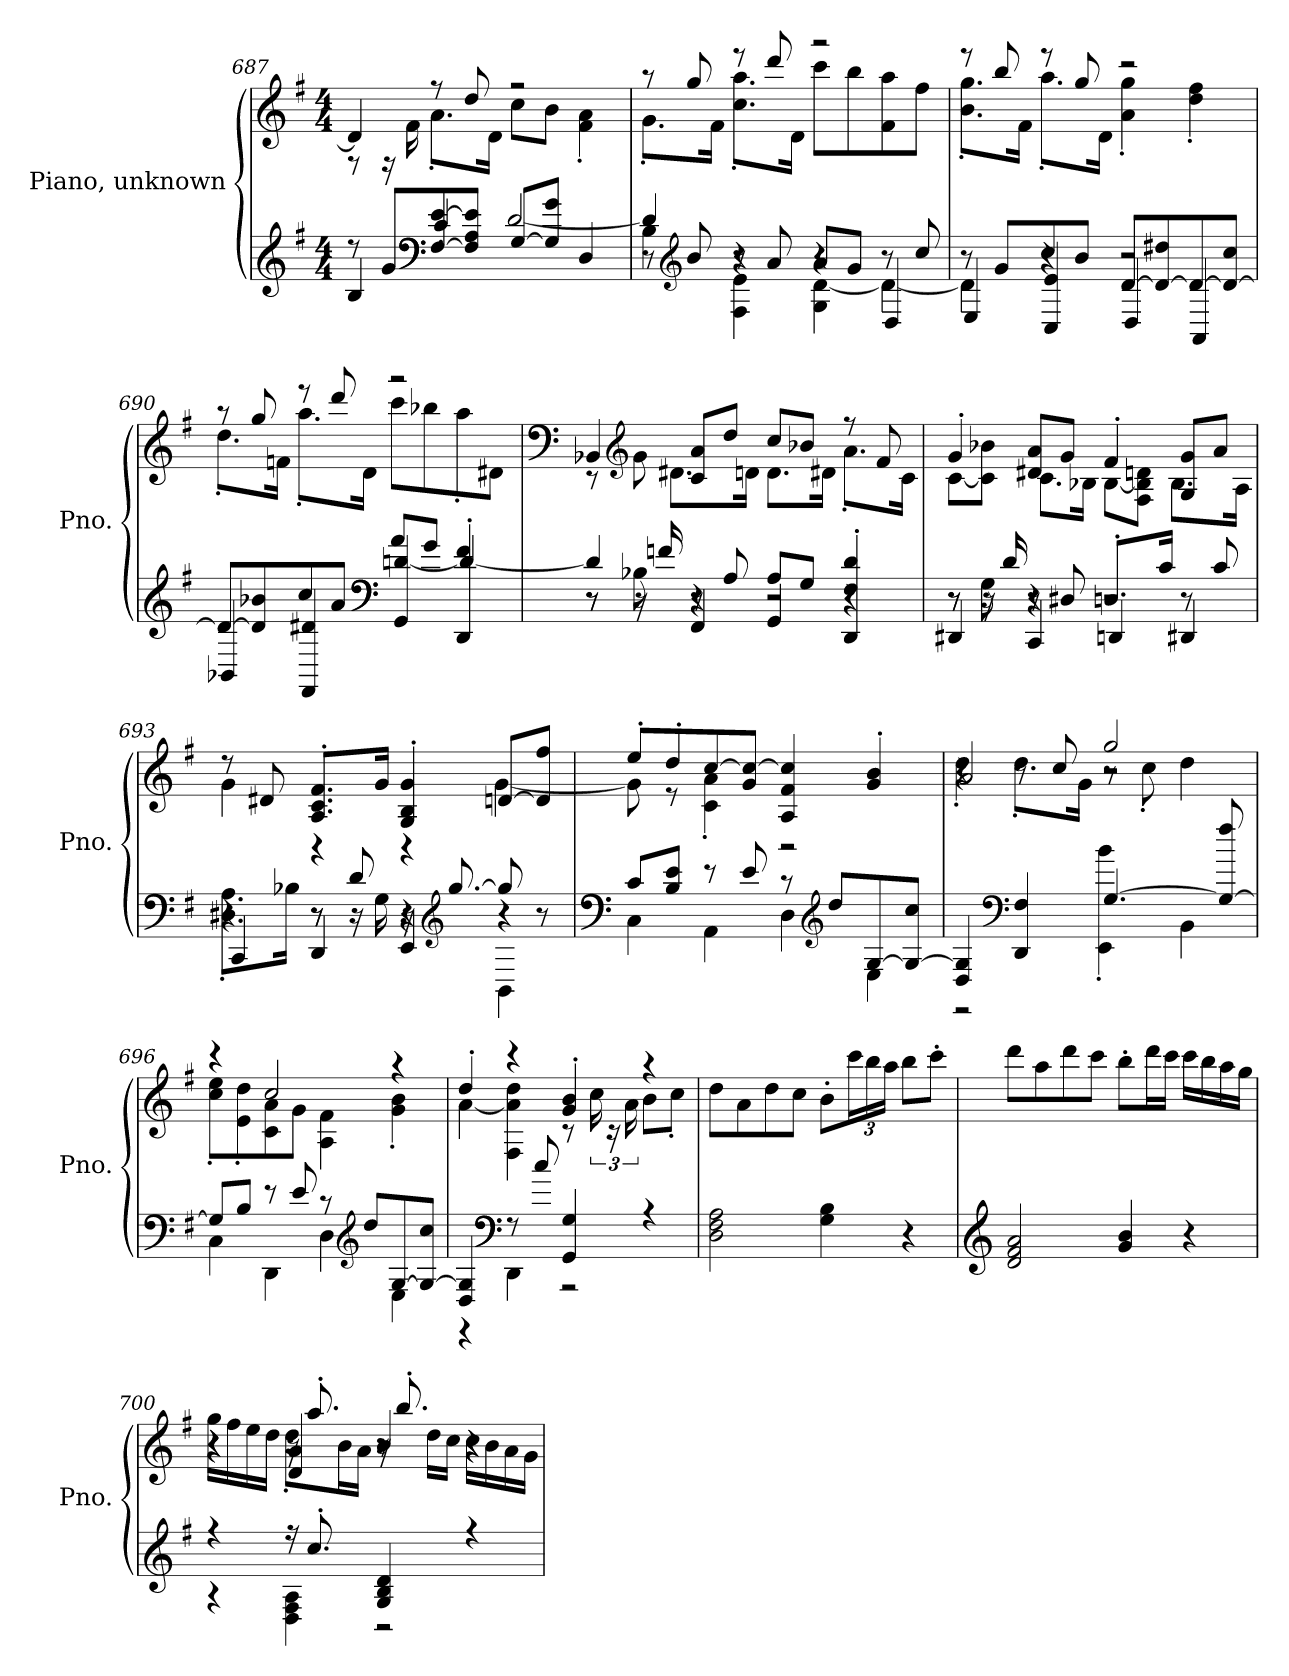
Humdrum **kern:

**kern	**kern
*part1	*part1
*staff2	*staff1
*I"Piano, unknown	*
*I'Pno.	*
*clefG2	*clefG2
*k[f#]	*k[f#]
*M4/4	*M4/4
=687	=687
*^	*^
8r	4B/	4d/]	8r
8g/L	.	.	16r
.	.	.	16f#\
*clefF4	*	*	*
[8F#/ [8e/	4c'/	8r	8.a'\L
8F#/] 8A/ 8e/]J	.	8dd/	.
.	.	.	16d\Jk
[8G/L	[2d/	2r	8cc\L
8G/] 8g/J	.	.	8b\J
4D/	.	.	4f#\' 4a\'
=688	=688	=688	=688
*	*^	*	*
8r	4B\	4d/]	8r	8.g'\L
*clefG2	*	*	*	*
8b/	.	.	8gg/	.
.	.	.	.	16f#\Jk
8r	4F#\ 4e\	4r	8r	8.cc\' 8.aa\'L
8a/	.	.	8ddd/	.
.	.	.	.	16d\Jk
8a/L	4G\ [4d\	4r	2r	8ccc\L
8g/J	.	.	.	8bb\
8r	4d\_	4D/	.	8f#\ 8aa\
8cc/	.	.	.	8ff#\J
!!LO:PB:g=z	!!
=689	=689	=689	=689	=689
8r	4d\]	4E/	8r	8.b\' 8.gg\'L
8g/L	.	.	8bb/	.
.	.	.	.	16f#\Jk
8cc/	4r	4C/ 4e/	8r	8.aa'\L
8b/J	.	.	8gg/	.
.	.	.	.	16d\Jk
[8d/L	2r	4D/	2r	4a\' 4gg\'
8d/_ 8dd#X/	.	.	.	.
8d/_	.	4AA/	.	4dd\' 4ff#\'
8d/_ 8cc/J	.	.	.	.
*	*v	*v	*	*
=690	=690	=690	=690
8d/L_	4BB-X/	8r	8.dd'\L
8d/] 8b-X/	.	8gg/	.
.	.	.	16fn\Jk
8cc/	4FF#/ 4d#X/	8r	8.aa'\L
8a/J	.	8ddd/	.
.	.	.	16d\Jk
*clefF4	*	*	*
8a/L	4GG/ [4dn/	2r	8ccc\L
8g/J	.	.	8bb-X\
4DD/' 4f#/'	4d/_	.	8aa'\
.	.	.	8d#X\J
*v	*v	*	*
!!LO:LB:g=z	!!
=691	=691	=691
*	*clefF4	*
*^	*	*
*	*^	*	*
8r	8r	4d/]	4BB-X/	8r
*	*	*	*clefG2	*
16r	8B-X\	.	.	8g\
16fn/	.	.	.	.
8r	4r	4FF#/	8c/ 8a/L	8.d#X\L
8A/	.	.	8dd/J	.
.	.	.	.	16dn\Jk
8A/L	2r	4GG/	8cc/L	8.d\L
8G/J	.	.	8b-X/J	.
.	.	.	.	16d#X\Jk
4DD/' 4F#/' 4d/'	.	4r	8r	8.a'\L
.	.	.	8f#/	.
.	.	.	.	16c\Jk
=692	=692	=692	=692	=692
8r	8r	4DD#X/	4g'/	[8c\L
16r	8G\	.	.	8c\] 8b-X\J
16d/	.	.	.	.
8r	4r	4CC/	8d#X/ 8a/L	8.c\L
8D#X/	.	.	8g/J	.
.	.	.	.	16B-X\Jk
8.Dn'/L	2r	4DDn/	4f#'/	[8B-\L
.	.	.	.	8F#\ 8B-\] 8dn\J
16c/Jk	.	.	.	.
8r	.	4DD#X/	8G/ 8g/L	8.B-\L
8c/	.	.	8a/J	.
.	.	.	.	16A\Jk
!!LO:LB:g=z	!!
=693	=693	=693	=693	=693
4r	8.D#X\' 8.A\'L	4CC/	8r	4g\
.	.	.	8d#X/	.
.	16B-X\Jk	.	.	.
8r	8r	4DD/	8.A/' 8.c/' 8.f#/'L	4r
8d/	16r	.	.	.
.	16G\	.	16g/Jk	.
16r	4r	4EE/	4G/' 4B/' 4g/'	4r
*clefG2	*	*	*	*
[8.gg/	.	.	.	.
8gg/]	4BB\	4r	[8dn/L	[4g\
8r	.	.	8d/] 8ff#/J	.
*v	*v	*v	*	*
=694	=694	=694
*clefF4	*	*
*^	*	*
8c/L	4C\	8ee'/L	8g\]
8B/ 8e/J	.	8dd'/	8r
8r	4AA\	[8cc/	4c\' 4a\'
8e/	.	8g/ 8cc/_J	.
8r	4D\	4A/ 4f#/ 4cc/]	2r
*clefG2	*	*	*
8dd/L	.	.	.
[8G/	4E\	4g/' 4b/'	.
8G/_ 8cc/J	.	.	.
=695	=695	=695	=695
*	*	*	*^
4D/ 4G/]	2r	4r	4dd'\	2a/
*clefF4	*	*	*	*
4DD/ 4F#/	.	8r	8.dd'\L	.
.	.	8cc/	.	.
.	.	.	16g\Jk	.
[4.G/	4EE\' 4b\'	2gg/	8r	2r
.	.	.	8cc'\	.
.	4BB\	.	4dd\	.
8G/_ 8ff#/	.	.	.	.
*	*	*	*v	*v
!!LO:LB:g=z
=696	=696	=696	=696
8G/L]	4C\	4r	8cc\' 8ee\'L
8B/J	.	.	8e\' 8dd\'
8r	4DD\	2cc/	8c\ 8a\
8e/	.	.	8g\J
8r	4D\	.	4A\ 4f#\
*clefG2	*	*	*
8dd/L	.	.	.
[8G/	4E\	4r	4g\' 4b\'
8G/_ 8cc/J	.	.	.
=697	=697	=697	=697
4D/ 4G/]	4r	4dd'/	[4a\
*clefF4	*	*	*
8r	4DD\	4r	4F#\ 4a\] 4dd\
8cc/	.	.	.
4GG/ 4G/	2r	4g/' 4b/'	8r
.	.	.	24cc\
.	.	.	24r
.	.	.	24a\
4r	.	4r	8b\L
.	.	.	8cc'\J
*v	*v	*	*
*	*v	*v
=698	=698
2D\ 2F#\ 2A\	8dd\L
.	8a\
.	8dd\
.	8cc\J
4G\ 4B\	8b'\L
*	*Xbrackettup
.	24ccc\L
.	24bb\
.	24aa\JJ
4r	8bb\L
.	8ccc'\J
!!LO:LB:g=z
=699	=699
*clefG2	*
2d/ 2f#/ 2a/	8ddd\L
.	8aa\
.	8ddd\
.	8ccc\J
4g/ 4b/	8bb'\L
.	16ddd\L
.	16ccc\JJ
4r	16ccc\LL
.	16bb\
.	16aa\
.	16gg\JJ
=700	=700
*^	*^
*	*	*	*^
4r	4r	4r	16gg\LL	4r
.	.	.	16ff#\	.
.	.	.	16ee\	.
.	.	.	16dd\JJ	.
16r	4D\ 4F#\ 4A\	16r	8dd'\L	4d/ 4a/
8.cc'/	.	8.aa'/	.	.
.	.	.	16b\L	.
.	.	.	16a\JJ	.
4G/ 4B/ 4d/	2r	16r	8r	4b/
.	.	8.bb'/	.	.
.	.	.	16dd\LL	.
.	.	.	16cc\JJ	.
4r	.	4r	16cc\LL	4r
.	.	.	16b\	.
.	.	.	16a\	.
.	.	.	16g\JJ	.
*v	*v	*	*	*
*	*v	*v	*v
=	=
*-	*-
